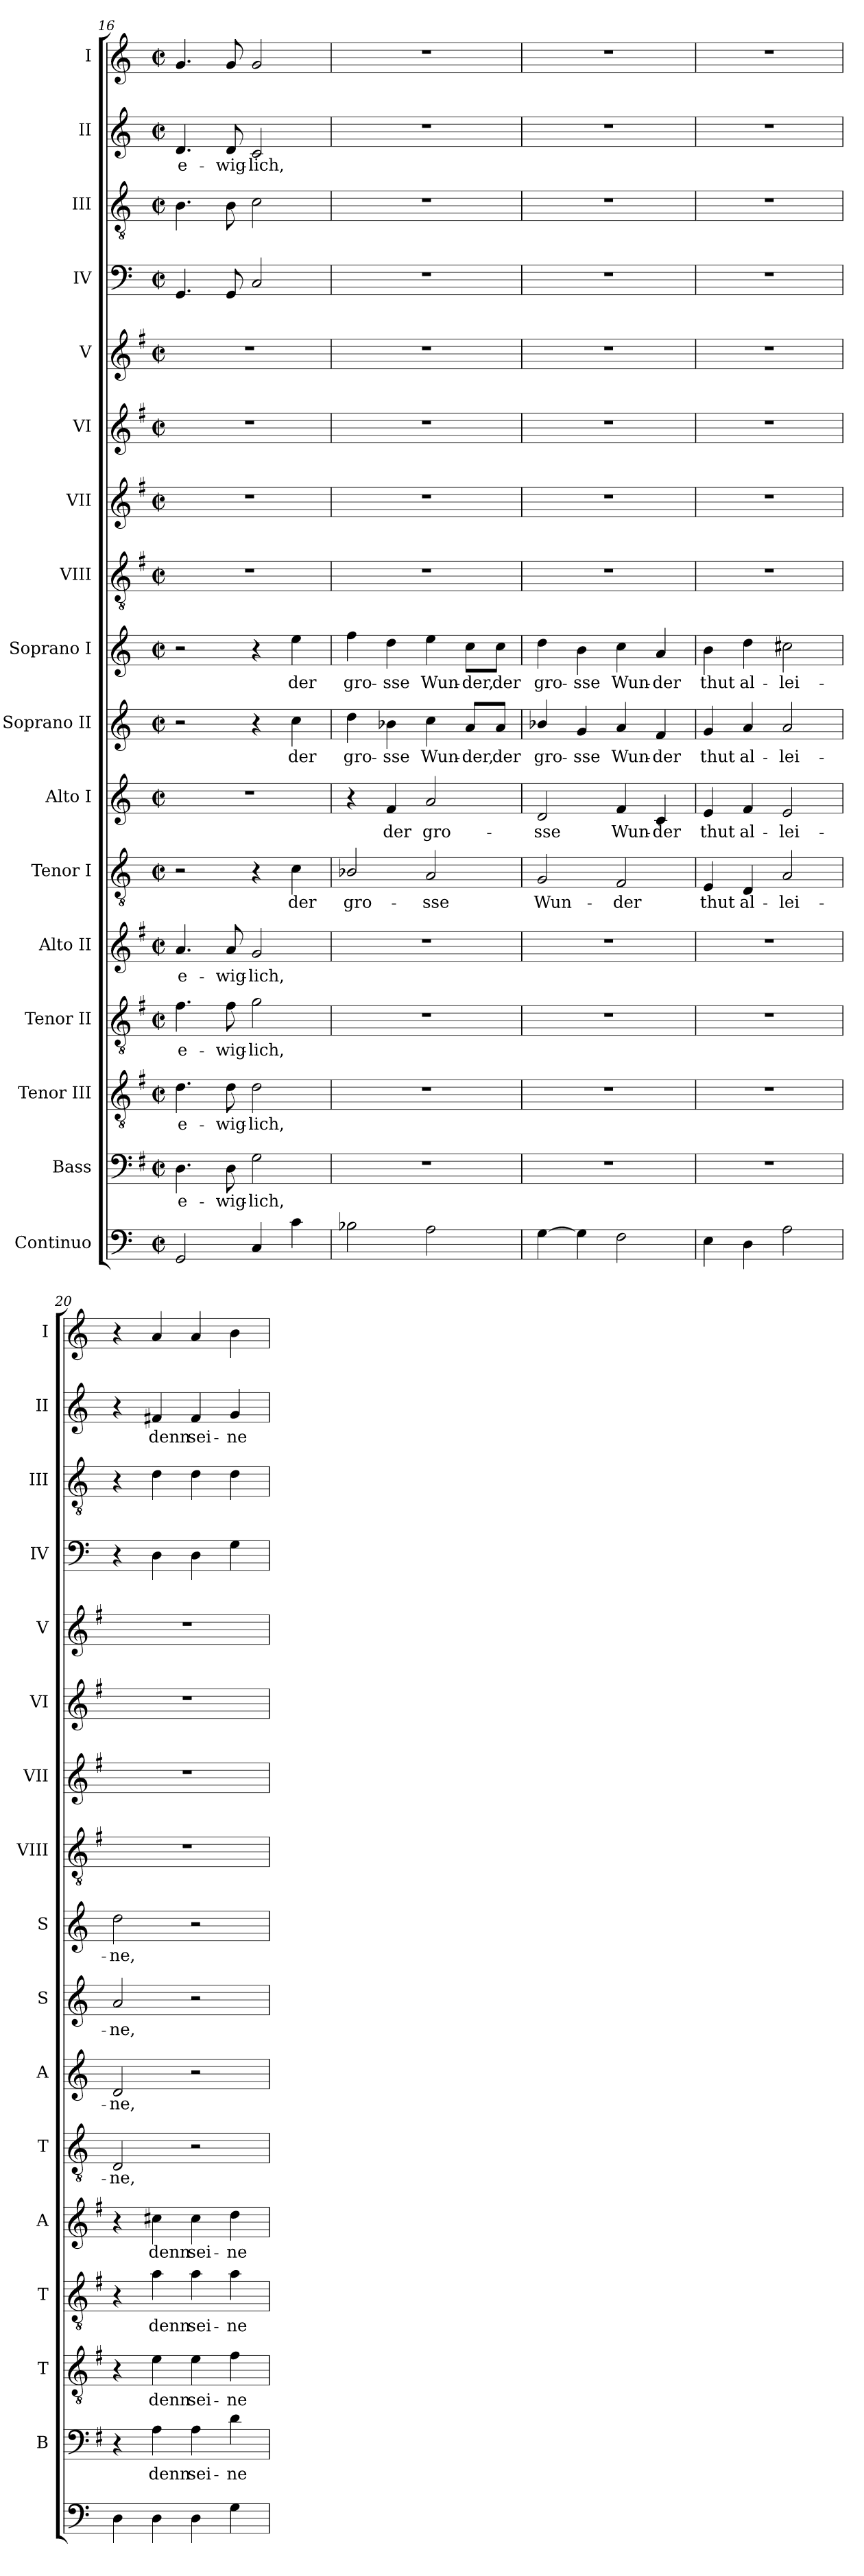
**kern	**kern	**text	**kern	**text	**kern	**text	**kern	**text	**kern	**text	**kern	**text	**kern	**text	**kern	**text	**kern	**kern	**kern	**kern	**kern	**kern	**kern	**text	**kern
*part17	*part16	*part16	*part15	*part15	*part14	*part14	*part13	*part13	*part12	*part12	*part11	*part11	*part10	*part10	*part9	*part9	*part8	*part7	*part6	*part5	*part4	*part3	*part2	*part2	*part1
*staff17	*staff16	*staff16	*staff15	*staff15	*staff14	*staff14	*staff13	*staff13	*staff12	*staff12	*staff11	*staff11	*staff10	*staff10	*staff9	*staff9	*staff8	*staff7	*staff6	*staff5	*staff4	*staff3	*staff2	*staff2	*staff1
*I"Continuo	*I"Bass	*	*I"Tenor III	*	*I"Tenor II	*	*I"Alto II	*	*I"Tenor I	*	*I"Alto I	*	*I"Soprano II	*	*I"Soprano I	*	*I"VIII	*I"VII	*I"VI	*I"V	*I"IV	*I"III	*I"II	*	*I"I
*	*I'B	*	*I'T	*	*I'T	*	*I'A	*	*I'T	*	*I'A	*	*I'S	*	*I'S	*	*I'VIII	*I'VII	*I'VI	*I'V	*I'IV	*I'III	*I'II	*	*I'I
*clefF4	*clefF4	*	*clefGv2	*	*clefGv2	*	*clefG2	*	*clefGv2	*	*clefG2	*	*clefG2	*	*clefG2	*	*clefGv2	*clefG2	*clefG2	*clefG2	*clefF4	*clefGv2	*clefG2	*	*clefG2
*	*ITrd4c7	*	*ITrd4c7	*	*ITrd4c7	*	*ITrd4c7	*	*	*	*	*	*	*	*	*	*ITrd4c7	*ITrd4c7	*ITrd4c7	*ITrd4c7	*	*	*	*	*
*k[]	*k[]	*	*k[]	*	*k[]	*	*k[]	*	*k[]	*	*k[]	*	*k[]	*	*k[]	*	*k[]	*k[]	*k[]	*k[]	*k[]	*k[]	*k[]	*	*k[]
*C:	*C:	*	*C:	*	*C:	*	*C:	*	*C:	*	*C:	*	*C:	*	*C:	*	*C:	*C:	*C:	*C:	*C:	*C:	*C:	*	*C:
*M2/2	*M2/2	*	*M2/2	*	*M2/2	*	*M2/2	*	*M2/2	*	*M2/2	*	*M2/2	*	*M2/2	*	*M2/2	*M2/2	*M2/2	*M2/2	*M2/2	*M2/2	*M2/2	*	*M2/2
*met(c|)	*met(c|)	*	*met(c|)	*	*met(c|)	*	*met(c|)	*	*met(c|)	*	*met(c|)	*	*met(c|)	*	*met(c|)	*	*met(c|)	*met(c|)	*met(c|)	*met(c|)	*met(c|)	*met(c|)	*met(c|)	*	*met(c|)
=16	=16	=16	=16	=16	=16	=16	=16	=16	=16	=16	=16	=16	=16	=16	=16	=16	=16	=16	=16	=16	=16	=16	=16	=16	=16
!	!	!LO:LY:b	!	!LO:LY:b	!	!LO:LY:b	!	!LO:LY:b	!	!	!	!	!	!	!	!	!	!	!	!	!	!	!	!LO:LY:b	!
2GG	4.GG	e-	4.G	e-	4.B	e-	4.d	e-	2r	.	1r	.	2r	.	2r	.	1r	1r	1r	1r	4.GG	4.B	4.d	e-	4.g
!	!	!LO:LY:b	!	!LO:LY:b	!	!LO:LY:b	!	!LO:LY:b	!	!	!	!	!	!	!	!	!	!	!	!	!	!	!	!LO:LY:b	!
.	8GG	-wig-	8G	-wig-	8B	-wig-	8d	-wig-	.	.	.	.	.	.	.	.	.	.	.	.	8GG	8B	8d	-wig-	8g
!	!	!LO:LY:b	!	!LO:LY:b	!	!LO:LY:b	!	!LO:LY:b	!	!	!	!	!	!	!	!	!	!	!	!	!	!	!	!LO:LY:b	!
4C	2C	-lich,	2G	-lich,	2c	-lich,	2c	-lich,	4r	.	.	.	4r	.	4r	.	.	.	.	.	2C	2c	2c	-lich,	2g
!	!	!	!	!	!	!	!	!	!	!LO:LY:b	!	!	!	!LO:LY:b	!	!LO:LY:b	!	!	!	!	!	!	!	!	!
4c	.	.	.	.	.	.	.	.	4c	der	.	.	4cc	der	4ee	der	.	.	.	.	.	.	.	.	.
=17	=17	=17	=17	=17	=17	=17	=17	=17	=17	=17	=17	=17	=17	=17	=17	=17	=17	=17	=17	=17	=17	=17	=17	=17	=17
!	!	!	!	!	!	!	!	!	!	!LO:LY:b	!	!	!	!LO:LY:b	!	!LO:LY:b	!	!	!	!	!	!	!	!	!
2B-X	1r	.	1r	.	1r	.	1r	.	2B-X/	gro-	4r	.	4dd	gro-	4ff	gro-	1r	1r	1r	1r	1r	1r	1r	.	1r
!	!	!	!	!	!	!	!	!	!	!	!	!LO:LY:b	!	!LO:LY:b	!	!LO:LY:b	!	!	!	!	!	!	!	!	!
.	.	.	.	.	.	.	.	.	.	.	4f	der	4b-X	-sse	4dd	-sse	.	.	.	.	.	.	.	.	.
!	!	!	!	!	!	!	!	!	!	!LO:LY:b	!	!LO:LY:b	!	!LO:LY:b	!	!LO:LY:b	!	!	!	!	!	!	!	!	!
2A	.	.	.	.	.	.	.	.	2A/	-sse	2a	gro-	4cc	Wun-	4ee	Wun-	.	.	.	.	.	.	.	.	.
!	!	!	!	!	!	!	!	!	!	!	!	!	!	!LO:LY:b	!	!LO:LY:b	!	!	!	!	!	!	!	!	!
.	.	.	.	.	.	.	.	.	.	.	.	.	8a/L	-der,	8cc\L	-der,	.	.	.	.	.	.	.	.	.
!	!	!	!	!	!	!	!	!	!	!	!	!	!	!LO:LY:b	!	!LO:LY:b	!	!	!	!	!	!	!	!	!
.	.	.	.	.	.	.	.	.	.	.	.	.	8a/J	der	8cc\J	der	.	.	.	.	.	.	.	.	.
=18	=18	=18	=18	=18	=18	=18	=18	=18	=18	=18	=18	=18	=18	=18	=18	=18	=18	=18	=18	=18	=18	=18	=18	=18	=18
!	!	!	!	!	!	!	!	!	!	!LO:LY:b	!	!LO:LY:b	!	!LO:LY:b	!	!LO:LY:b	!	!	!	!	!	!	!	!	!
[4G	1r	.	1r	.	1r	.	1r	.	2G	Wun-	2d	-sse	4b-X/	gro-	4dd	gro-	1r	1r	1r	1r	1r	1r	1r	.	1r
!	!	!	!	!	!	!	!	!	!	!	!	!	!	!LO:LY:b	!	!LO:LY:b	!	!	!	!	!	!	!	!	!
4G]	.	.	.	.	.	.	.	.	.	.	.	.	4g	-sse	4b	-sse	.	.	.	.	.	.	.	.	.
!	!	!	!	!	!	!	!	!	!	!LO:LY:b	!	!LO:LY:b	!	!LO:LY:b	!	!LO:LY:b	!	!	!	!	!	!	!	!	!
2F	.	.	.	.	.	.	.	.	2F	-der	4f	Wun-	4a	Wun-	4cc	Wun-	.	.	.	.	.	.	.	.	.
!	!	!	!	!	!	!	!	!	!	!	!	!LO:LY:b	!	!LO:LY:b	!	!LO:LY:b	!	!	!	!	!	!	!	!	!
.	.	.	.	.	.	.	.	.	.	.	4c	-der	4f	-der	4a	-der	.	.	.	.	.	.	.	.	.
=19	=19	=19	=19	=19	=19	=19	=19	=19	=19	=19	=19	=19	=19	=19	=19	=19	=19	=19	=19	=19	=19	=19	=19	=19	=19
!	!	!	!	!	!	!	!	!	!	!LO:LY:b	!	!LO:LY:b	!	!LO:LY:b	!	!LO:LY:b	!	!	!	!	!	!	!	!	!
4E	1r	.	1r	.	1r	.	1r	.	4E	thut	4e	thut	4g	thut	4b	thut	1r	1r	1r	1r	1r	1r	1r	.	1r
!	!	!	!	!	!	!	!	!	!	!LO:LY:b	!	!LO:LY:b	!	!LO:LY:b	!	!LO:LY:b	!	!	!	!	!	!	!	!	!
4D	.	.	.	.	.	.	.	.	4D	al-	4f	al-	4a	al-	4dd	al-	.	.	.	.	.	.	.	.	.
!	!	!	!	!	!	!	!	!	!	!LO:LY:b	!	!LO:LY:b	!	!LO:LY:b	!	!LO:LY:b	!	!	!	!	!	!	!	!	!
2A\	.	.	.	.	.	.	.	.	2A/	-lei-	2e	-lei-	2a	-lei-	2cc#X	-lei-	.	.	.	.	.	.	.	.	.
=20	=20	=20	=20	=20	=20	=20	=20	=20	=20	=20	=20	=20	=20	=20	=20	=20	=20	=20	=20	=20	=20	=20	=20	=20	=20
!	!	!	!	!	!	!	!	!	!	!LO:LY:b	!	!LO:LY:b	!	!LO:LY:b	!	!LO:LY:b	!	!	!	!	!	!	!	!	!
4D	4r	.	4r	.	4r	.	4r	.	2D	-ne,	2d	-ne,	2a	-ne,	2dd	-ne,	1r	1r	1r	1r	4r	4r	4r	.	4r
!	!	!LO:LY:b	!	!LO:LY:b	!	!LO:LY:b	!	!LO:LY:b	!	!	!	!	!	!	!	!	!	!	!	!	!	!	!	!LO:LY:b	!
4D	4D	denn	4A	denn	4d	denn	4f#X	denn	.	.	.	.	.	.	.	.	.	.	.	.	4D	4d	4f#X	denn	4a
!	!	!LO:LY:b	!	!LO:LY:b	!	!LO:LY:b	!	!LO:LY:b	!	!	!	!	!	!	!	!	!	!	!	!	!	!	!	!LO:LY:b	!
4D	4D	sei-	4A	sei-	4d	sei-	4f#	sei-	2r	.	2r	.	2r	.	2r	.	.	.	.	.	4D	4d	4f#	sei-	4a
!	!	!LO:LY:b	!	!LO:LY:b	!	!LO:LY:b	!	!LO:LY:b	!	!	!	!	!	!	!	!	!	!	!	!	!	!	!	!LO:LY:b	!
4G	4G	-ne	4B	-ne	4d	-ne	4g	-ne	.	.	.	.	.	.	.	.	.	.	.	.	4G	4d	4g	-ne	4b
=	=	=	=	=	=	=	=	=	=	=	=	=	=	=	=	=	=	=	=	=	=	=	=	=	=
*-	*-	*-	*-	*-	*-	*-	*-	*-	*-	*-	*-	*-	*-	*-	*-	*-	*-	*-	*-	*-	*-	*-	*-	*-	*-
